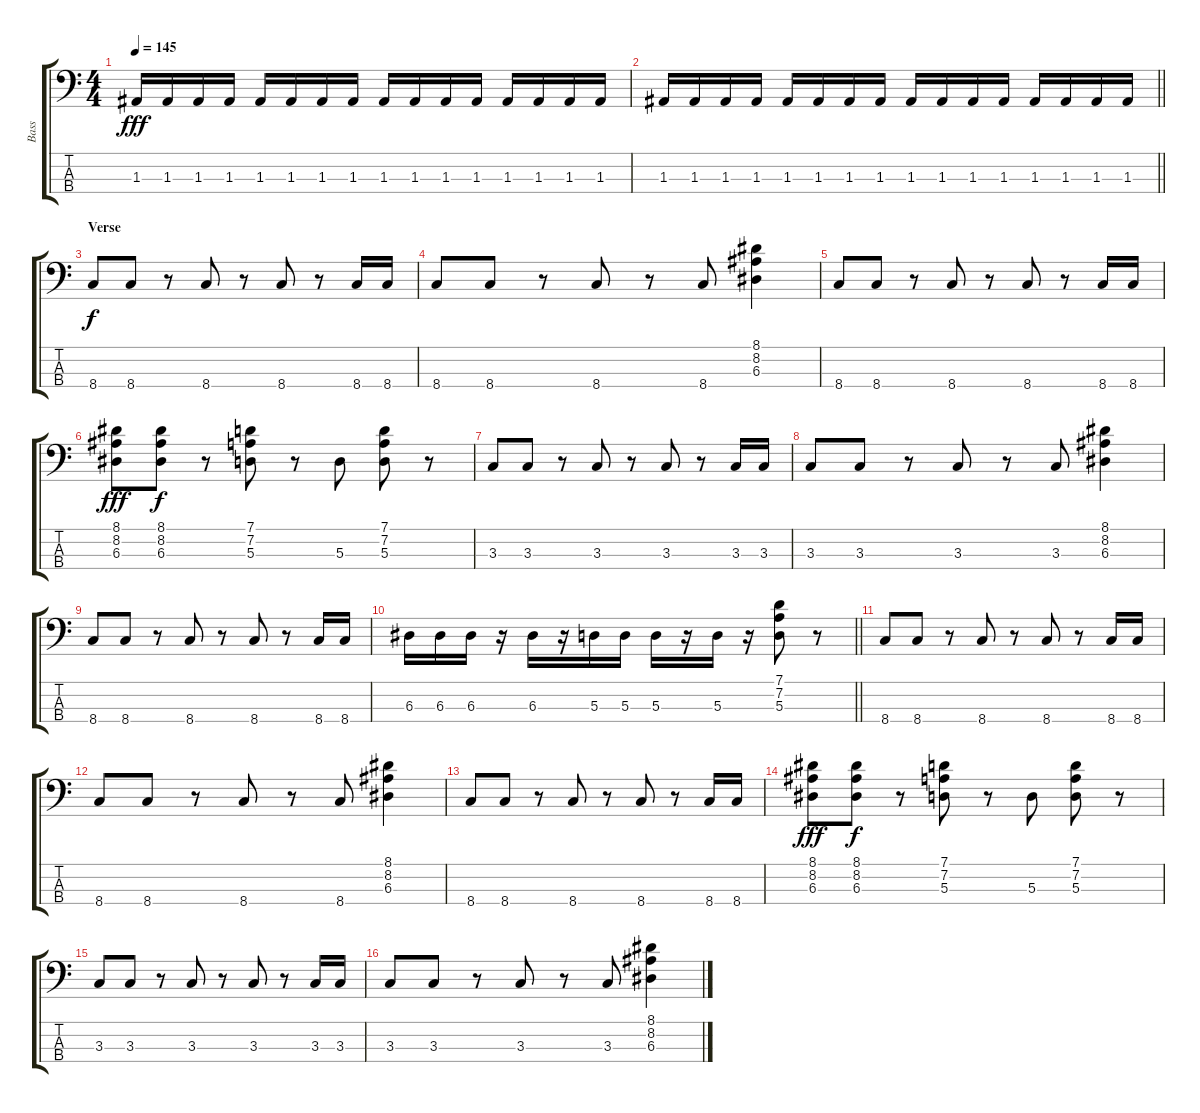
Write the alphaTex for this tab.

\track ("Bass" "Bass") {instrument electricbassfinger}
\staff {score tabs}
\tuning (G2 D2 A1 E1) {hide}
\ts (4 4)
\tempo 145
\clef f4
\ks c
1.3.16{dy fff} 1.3.16 1.3.16 1.3.16 1.3.16 1.3.16 1.3.16 1.3.16 1.3.16 1.3.16 1.3.16 1.3.16 1.3.16 1.3.16 1.3.16 1.3.16 |
\barLineRight lightlight
1.3.16 1.3.16 1.3.16 1.3.16 1.3.16 1.3.16 1.3.16 1.3.16 1.3.16 1.3.16 1.3.16 1.3.16 1.3.16 1.3.16 1.3.16 1.3.16 |
\section ("" "Verse")
8.4.8{dy f} 8.4.8 r.8 8.4.8 r.8 8.4.8 r.8 8.4.16 8.4.16 |
8.4.8 8.4.8 r.8 8.4.8 r.8 8.4.8 (8.1 8.2 6.3).4 |
8.4.8 8.4.8 r.8 8.4.8 r.8 8.4.8 r.8 8.4.16 8.4.16 |
(8.1 8.2 6.3).8{dy fff} (8.1 8.2 6.3).8{dy f} r.8 (7.1 7.2 5.3).8 r.8 5.3.8 (7.1 7.2 5.3).8 r.8 |
3.3.8 3.3.8 r.8 3.3.8 r.8 3.3.8 r.8 3.3.16 3.3.16 |
3.3.8 3.3.8 r.8 3.3.8 r.8 3.3.8 (8.1 8.2 6.3).4 |
8.4.8 8.4.8 r.8 8.4.8 r.8 8.4.8 r.8 8.4.16 8.4.16 |
\barLineRight lightlight
6.3.16 6.3.16 6.3.16 r.16 6.3.16 r.16 5.3.16 5.3.16 5.3.16 r.16 5.3.16 r.16 (7.1 7.2 5.3).8 r.8 |
8.4.8 8.4.8 r.8 8.4.8 r.8 8.4.8 r.8 8.4.16 8.4.16 |
8.4.8 8.4.8 r.8 8.4.8 r.8 8.4.8 (8.1 8.2 6.3).4 |
8.4.8 8.4.8 r.8 8.4.8 r.8 8.4.8 r.8 8.4.16 8.4.16 |
(8.1 8.2 6.3).8{dy fff} (8.1 8.2 6.3).8{dy f} r.8 (7.1 7.2 5.3).8 r.8 5.3.8 (7.1 7.2 5.3).8 r.8 |
3.3.8 3.3.8 r.8 3.3.8 r.8 3.3.8 r.8 3.3.16 3.3.16 |
3.3.8 3.3.8 r.8 3.3.8 r.8 3.3.8 (8.1 8.2 6.3).4
